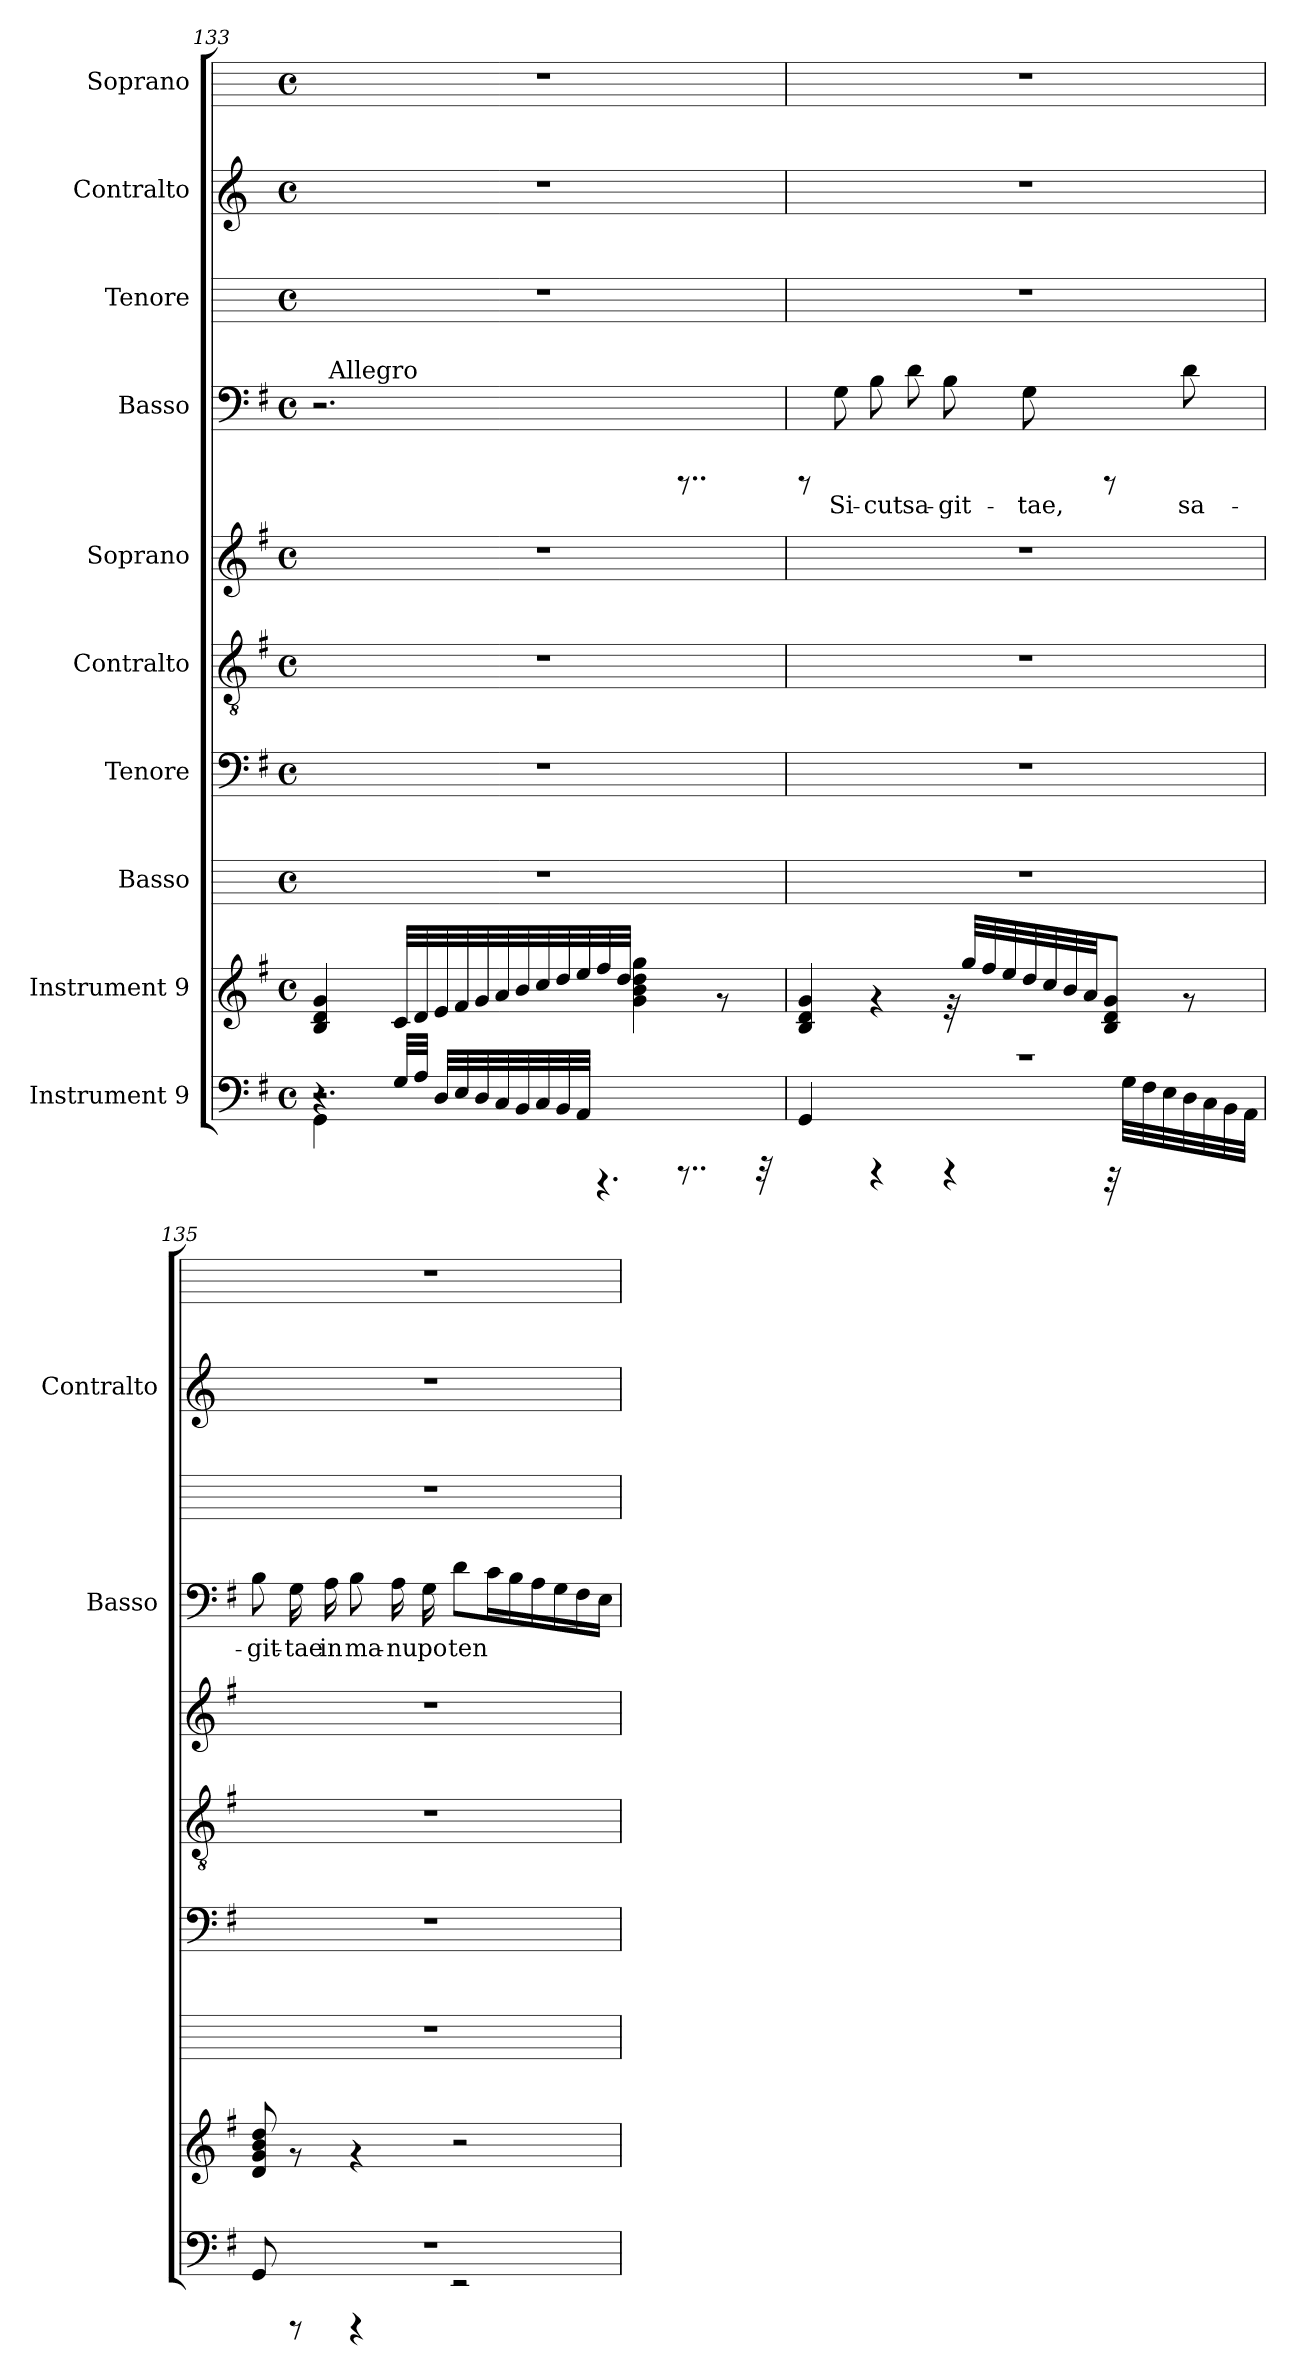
**kern	**kern	**kern	**kern	**kern	**kern	**kern	**text	**kern	**kern	**kern
*part10	*part9	*part8	*part7	*part6	*part5	*part4	*part4	*part3	*part2	*part1
*staff10	*staff9	*staff8	*staff7	*staff6	*staff5	*staff4	*staff4	*staff3	*staff2	*staff1
*I"Instrument 9	*I"Instrument 9	*I"Basso	*I"Tenore	*I"Contralto	*I"Soprano	*I"Basso	*	*I"Tenore	*I"Contralto	*I"Soprano
*	*	*	*	*	*	*I'Basso	*	*	*I'Contralto	*
!!LO:PB:g=z
*clefF4	*clefG2	*	*clefF4	*clefGv2	*clefG2	*clefF4	*	*	*clefG2	*
*k[f#]	*k[f#]	*k[]	*k[f#]	*k[f#]	*k[f#]	*k[f#]	*	*k[]	*k[]	*k[]
*G:	*G:	*C:	*G:	*G:	*G:	*G:	*	*C:	*C:	*C:
*M4/4	*M4/4	*M4/4	*M4/4	*M4/4	*M4/4	*M4/4	*	*M4/4	*M4/4	*M4/4
*met(c)	*met(c)	*met(c)	*met(c)	*met(c)	*met(c)	*met(c)	*	*met(c)	*met(c)	*met(c)
=133	=133	=133	=133	=133	=133	=133	=133	=133	=133	=133
*^	*^	*	*	*	*	*^	*	*	*	*
*	*^	*	*	*	*	*	*	*	*	*	*	*	*
2.r	4r	4GG\	4d/ 4B/ 4g/	16.ryy	1r	1r	1r	1r	2.r	32ryy	.	1r	1r	1r
!	!	!	!	!	!	!	!	!	!	!LO:TX:a:t=Allegro	!	!	!	!
.	.	.	.	.	.	.	.	.	.	2ryy	.	.	.	.
*	*	*	*v	*v	*	*	*	*	*	*	*	*	*	*
.	32G/L	32ryy	32c/L	.	.	.	.	.	.	.	.	.	.
.	32A/J	2ryy	32d/	.	.	.	.	.	.	.	.	.	.
.	32D/L	.	32e/	.	.	.	.	.	.	.	.	.	.
.	32E/	.	32f#/	.	.	.	.	.	.	.	.	.	.
.	32D/	.	32g/	.	.	.	.	.	.	.	.	.	.
.	32C/	.	32a/	.	.	.	.	.	.	.	.	.	.
.	32BB/	.	32b/	.	.	.	.	.	.	.	.	.	.
.	32C/	.	32cc/	.	.	.	.	.	.	.	.	.	.
.	32BB/	.	32dd/	.	.	.	.	.	.	.	.	.	.
.	32AA/J	.	32ee/	.	.	.	.	.	4...ryy	.	.	.	.
.	4.rCCC	.	32ff#/	.	.	.	.	.	.	.	.	.	.
*	*	*	*^	*	*	*	*	*	*	*	*	*	*
.	.	.	32dd/J	4gg\ 4dd\ 4b\ 4g\	.	.	.	.	.	.	.	.	.	.
.	.	.	32ryy	.	.	.	.	.	.	.	.	.	.	.
.	.	.	4ryy	.	.	.	.	.	.	.	.	.	.	.
8..rCCC	.	.	.	.	.	.	.	.	8..rCCC	.	.	.	.	.
.	.	8..ryy	.	.	.	.	.	.	.	.	.	.	.	.
.	.	.	.	8rf	.	.	.	.	.	.	.	.	.	.
.	.	.	16.ryy	.	.	.	.	.	.	.	.	.	.	.
.	32rCCC	.	.	.	.	.	.	.	.	.	.	.	.	.
32ryy	32ryy	.	.	32ryy	.	.	.	.	32ryy	.	.	.	.	.
*	*v	*v	*	*	*	*	*	*	*v	*v	*	*	*	*
*	*	*v	*v	*	*	*	*	*	*	*	*	*
=134	=134	=134	=134	=134	=134	=134	=134	=134	=134	=134	=134
1r	4GG/	4d/ 4B/ 4g/	1r	1r	1r	1r	8rCCC	.	1r	1r	1r
!	!	!	!	!	!	!	!	!LO:LY:b:cj	!	!	!
.	.	.	.	.	.	.	8G\	Si-	.	.	.
!	!	!	!	!	!	!	!	!LO:LY:b:cj	!	!	!
.	4rCCC	4rf	.	.	.	.	8B\	-cut	.	.	.
!	!	!	!	!	!	!	!	!LO:LY:b:cj	!	!	!
.	.	.	.	.	.	.	8d\	sa-	.	.	.
!	!	!	!	!	!	!	!	!LO:LY:b:cj	!	!	!
.	4rCCC	32re	.	.	.	.	8B\	-git-	.	.	.
.	.	32gg/L	.	.	.	.	.	.	.	.	.
.	.	32ff#/	.	.	.	.	.	.	.	.	.
.	.	32ee/	.	.	.	.	.	.	.	.	.
!	!	!	!	!	!	!	!	!LO:LY:b:cj	!	!	!
.	.	32dd/	.	.	.	.	8G\	-tae,	.	.	.
.	.	32cc/	.	.	.	.	.	.	.	.	.
.	.	32b/	.	.	.	.	.	.	.	.	.
.	.	32a/	.	.	.	.	.	.	.	.	.
.	32rBBBB	8g/ 8B/ 8d/J	.	.	.	.	8rCCC	.	.	.	.
.	32G\L	.	.	.	.	.	.	.	.	.	.
.	32F#\	.	.	.	.	.	.	.	.	.	.
.	32E\	.	.	.	.	.	.	.	.	.	.
!	!	!	!	!	!	!	!	!LO:LY:b:cj	!	!	!
.	32D\	8rf	.	.	.	.	8d\	sa-	.	.	.
.	32C\	.	.	.	.	.	.	.	.	.	.
.	32BB\	.	.	.	.	.	.	.	.	.	.
.	32AA\J	.	.	.	.	.	.	.	.	.	.
!!LO:LB:g=z
=135	=135	=135	=135	=135	=135	=135	=135	=135	=135	=135	=135
!	!	!	!	!	!	!	!	!LO:LY:b:cj	!	!	!
1r	8GG/	8b/ 8g/ 8d/ 8dd/	1r	1r	1r	1r	8B\	-git-	1r	1r	1r
!	!	!	!	!	!	!	!	!LO:LY:b:cj	!	!	!
.	8rCCC	8rf	.	.	.	.	16G\	-tae	.	.	.
!	!	!	!	!	!	!	!	!LO:LY:b:cj	!	!	!
.	.	.	.	.	.	.	16A\	in	.	.	.
!	!	!	!	!	!	!	!	!LO:LY:b:cj	!	!	!
.	4rCCC	4rf	.	.	.	.	8B\	ma-	.	.	.
!	!	!	!	!	!	!	!	!LO:LY:b:cj	!	!	!
.	.	.	.	.	.	.	16A\	-nu	.	.	.
!	!	!	!	!	!	!	!	!LO:LY:b:cj	!	!	!
.	.	.	.	.	.	.	16G\	po	.	.	.
!	!	!	!	!	!	!	!	!LO:LY:b:cj	!	!	!
.	2r	2r	.	.	.	.	8d\L	ten-	.	.	.
!	!	!	!	!	!	!	!	!LO:LY:b:cj	!	!	!
.	.	.	.	.	.	.	16c\	--	.	.	.
!	!	!	!	!	!	!	!	!LO:LY:b:cj	!	!	!
.	.	.	.	.	.	.	16B\	--	.	.	.
!	!	!	!	!	!	!	!	!LO:LY:b:cj	!	!	!
.	.	.	.	.	.	.	16A\	--	.	.	.
!	!	!	!	!	!	!	!	!LO:LY:b:cj	!	!	!
.	.	.	.	.	.	.	16G\	--	.	.	.
!	!	!	!	!	!	!	!	!LO:LY:b:cj	!	!	!
.	.	.	.	.	.	.	16F#\	--	.	.	.
!	!	!	!	!	!	!	!	!LO:LY:b:cj	!	!	!
.	.	.	.	.	.	.	16E\J	--	.	.	.
*v	*v	*	*	*	*	*	*	*	*	*	*
=	=	=	=	=	=	=	=	=	=	=
*-	*-	*-	*-	*-	*-	*-	*-	*-	*-	*-
